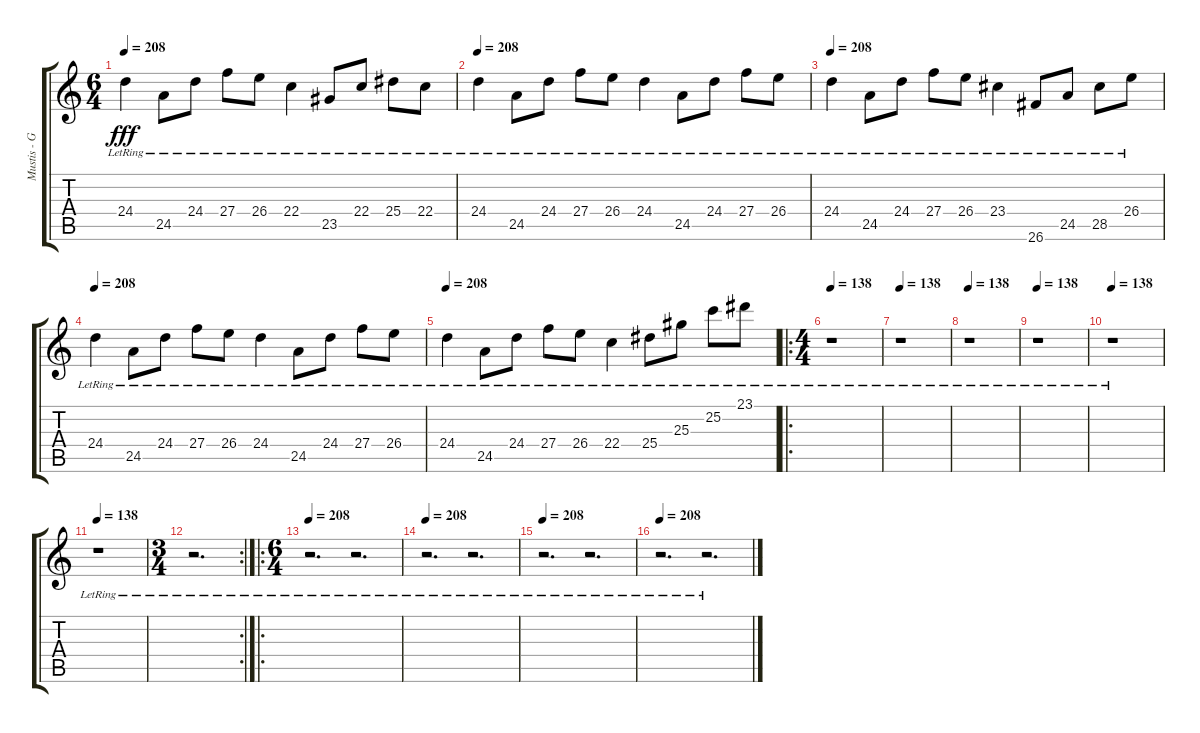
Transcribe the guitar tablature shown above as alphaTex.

\track ("Mustis - Grand Piano" "Mustis - G") {instrument acousticgrandpiano}
\staff {score tabs}
\tuning (E4 B3 G3 D3 A2 E2) {hide}
\ts (6 4)
\tempo 208
\clef g2
\ks c
24.4{lr}.4{dy fff} 24.5{lr}.8 24.4{lr}.8 27.4{lr}.8 26.4{lr}.8 22.4{lr}.4 23.5{lr}.8 22.4{lr}.8 25.4{lr}.8 22.4{lr}.8 |
\tempo 208
24.4{lr}.4 24.5{lr}.8 24.4{lr}.8 27.4{lr}.8 26.4{lr}.8 24.4{lr}.4 24.5{lr}.8 24.4{lr}.8 27.4{lr}.8 26.4{lr}.8 |
\tempo 208
24.4{lr}.4 24.5{lr}.8 24.4{lr}.8 27.4{lr}.8 26.4{lr}.8 23.4{lr}.4 26.6{lr}.8 24.5{lr}.8 28.5{lr}.8 26.4{lr}.8 |
\tempo 208
24.4{lr}.4 24.5{lr}.8 24.4{lr}.8 27.4{lr}.8 26.4{lr}.8 24.4{lr}.4 24.5{lr}.8 24.4{lr}.8 27.4{lr}.8 26.4{lr}.8 |
\tempo 208
24.4{lr}.4 24.5{lr}.8 24.4{lr}.8 27.4{lr}.8 26.4{lr}.8 22.4{lr}.4 25.4{lr}.8 25.3{lr}.8 25.2{lr}.8 23.1{lr}.8 |
\ro
\ts (4 4)
\tempo 138
r.1{volume 13} |
\tempo 138
r.1 |
\tempo 138
r.1 |
\tempo 138
r.1 |
\tempo 138
r.1 |
\tempo 138
r.1 |
\rc 2
\ts (3 4)
r.2{d} |
\ro
\ts (6 4)
\tempo 208
r.2{d} r.2{d} |
\tempo 208
r.2{d} r.2{d} |
\tempo 208
r.2{d} r.2{d} |
\tempo 208
r.2{d} r.2{d}
